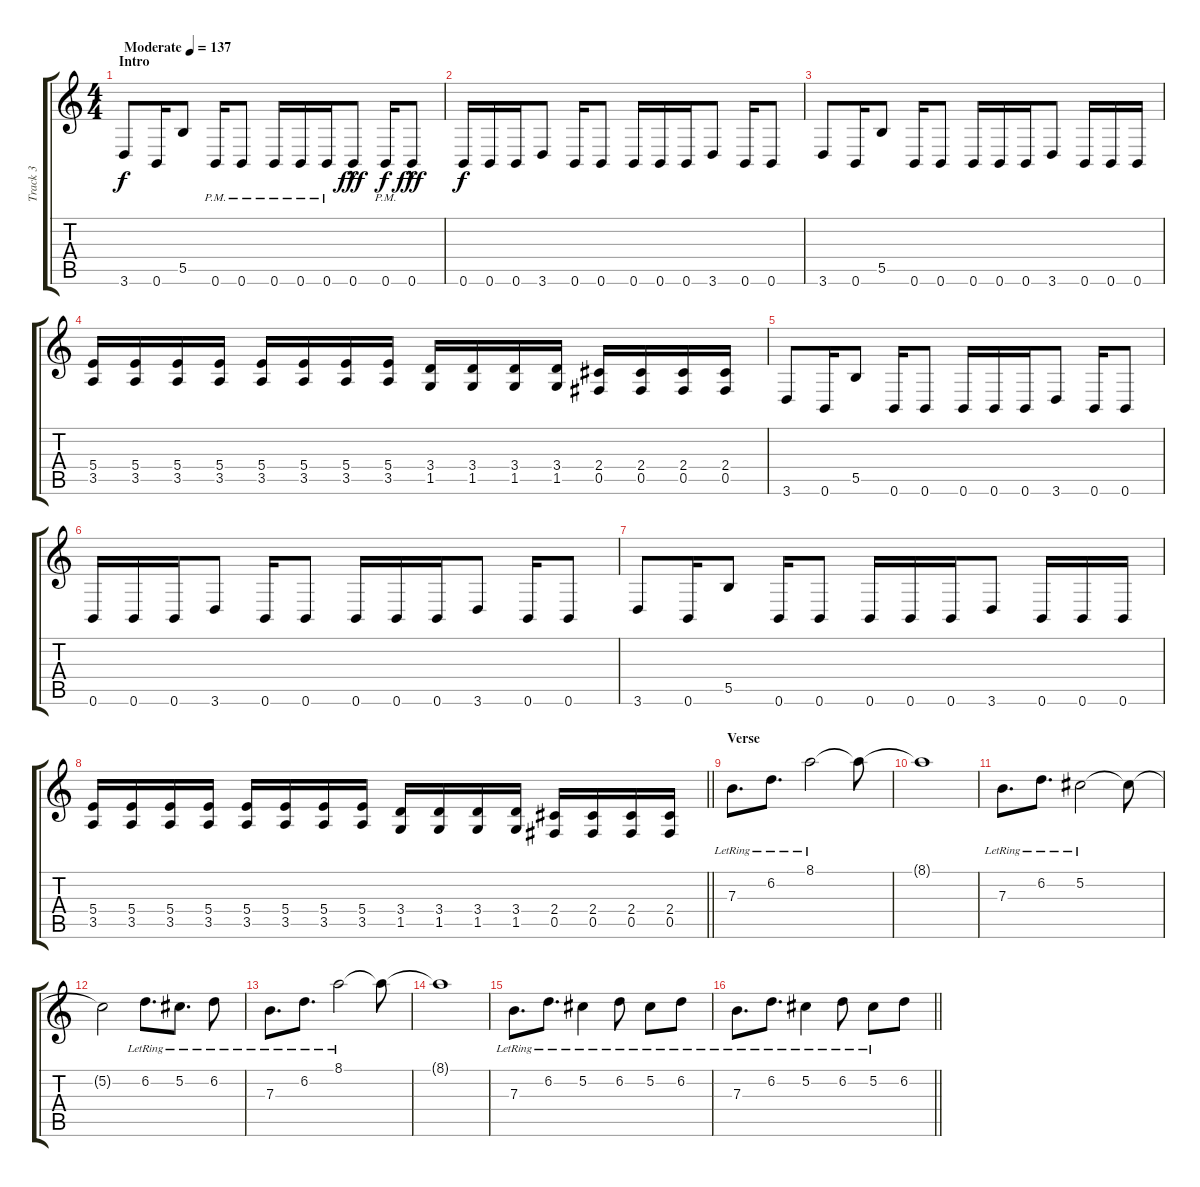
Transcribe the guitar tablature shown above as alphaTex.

\track ("Track 3" "Track 3") {instrument overdrivenguitar}
\staff {score tabs}
\tuning (Db4 Ab3 E3 B2 Gb2 B1) {hide}
\ts (4 4)
\section ("" "Intro")
\tempo (137 "Moderate")
\clef g2
\ks c
3.6.8{dy f instrument overdrivenguitar} 0.6.16 5.5.8 0.6{pm}.16 0.6{pm}.8 0.6{pm}.16 0.6{pm}.16 0.6{pm}.16 0.6{hac}.8{dy fff} 0.6{pm}.16{dy f} 0.6{hac}.8{dy fff} |
0.6.16{dy f} 0.6.16 0.6.16 3.6.8 0.6.16 0.6.8 0.6.16 0.6.16 0.6.16 3.6.8 0.6.16 0.6.8 |
3.6.8 0.6.16 5.5.8 0.6.16 0.6.8 0.6.16 0.6.16 0.6.16 3.6.8 0.6.16 0.6.16 0.6.16 |
(5.4 3.5).16 (5.4 3.5).16 (5.4 3.5).16 (5.4 3.5).16 (5.4 3.5).16 (5.4 3.5).16 (5.4 3.5).16 (5.4 3.5).16 (3.4 1.5).16 (3.4 1.5).16 (3.4 1.5).16 (3.4 1.5).16 (2.4 0.5).16 (2.4 0.5).16 (2.4 0.5).16 (2.4 0.5).16 |
3.6.8 0.6.16 5.5.8 0.6.16 0.6.8 0.6.16 0.6.16 0.6.16 3.6.8 0.6.16 0.6.8 |
0.6.16 0.6.16 0.6.16 3.6.8 0.6.16 0.6.8 0.6.16 0.6.16 0.6.16 3.6.8 0.6.16 0.6.8 |
3.6.8 0.6.16 5.5.8 0.6.16 0.6.8 0.6.16 0.6.16 0.6.16 3.6.8 0.6.16 0.6.16 0.6.16 |
\barLineRight lightlight
(5.4 3.5).16 (5.4 3.5).16 (5.4 3.5).16 (5.4 3.5).16 (5.4 3.5).16 (5.4 3.5).16 (5.4 3.5).16 (5.4 3.5).16 (3.4 1.5).16 (3.4 1.5).16 (3.4 1.5).16 (3.4 1.5).16 (2.4 0.5).16 (2.4 0.5).16 (2.4 0.5).16 (2.4 0.5).16 |
\section ("" "Verse")
7.3{lr}.8{d} 6.2{lr}.8{d} 8.1{lr}.2 8.1{t}.8 |
8.1{t}.1 |
7.3{lr}.8{d} 6.2{lr}.8{d} 5.2{lr}.2 5.2{t}.8 |
5.2{t}.2 6.2{lr}.8{d} 5.2{lr}.8{d} 6.2{lr}.8 |
7.3{lr}.8{d} 6.2{lr}.8{d} 8.1{lr}.2 8.1{t}.8 |
8.1{t}.1 |
7.3{lr}.8{d} 6.2{lr}.8{d} 5.2{lr}.4 6.2{lr}.8 5.2{lr}.8 6.2{lr}.8 |
\barLineRight lightlight
7.3{lr}.8{d} 6.2{lr}.8{d} 5.2{lr}.4 6.2{lr}.8 5.2{lr}.8 6.2.8
